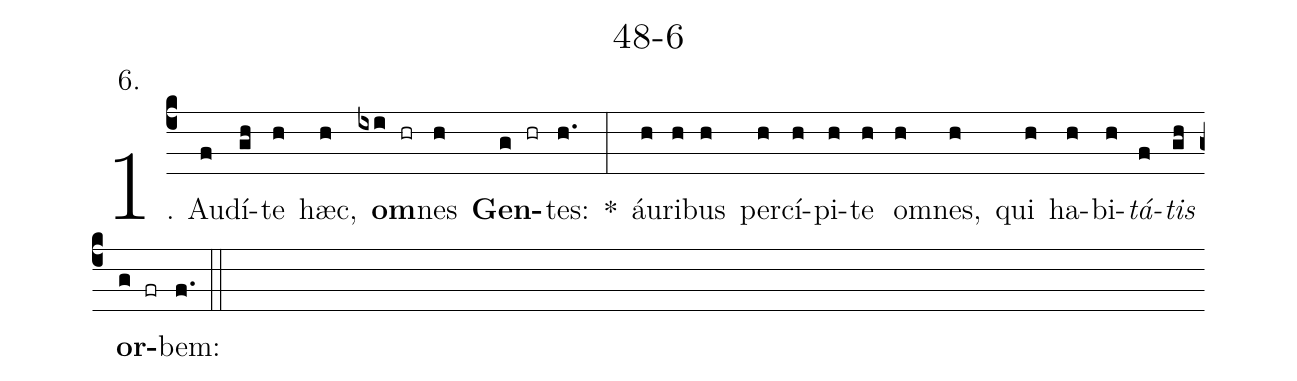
name: 48-6;
annotation: 6.;
%%
(c4)1. Au(f)dí(gh)te(h) hæc,(h) <b>om</b>(ixi hr)nes(h) <b>Gen</b>(g hr)tes:(h.) *(:) áu(h)ri(h)bus(h) per(h)cí(h)pi(h)te(h) om(h)nes,(h) qui(h) ha(h)bi(h)<i>tá</i>(f)<i>tis</i>(gh) <b>or</b>(g fr)bem:(f.) (::)
